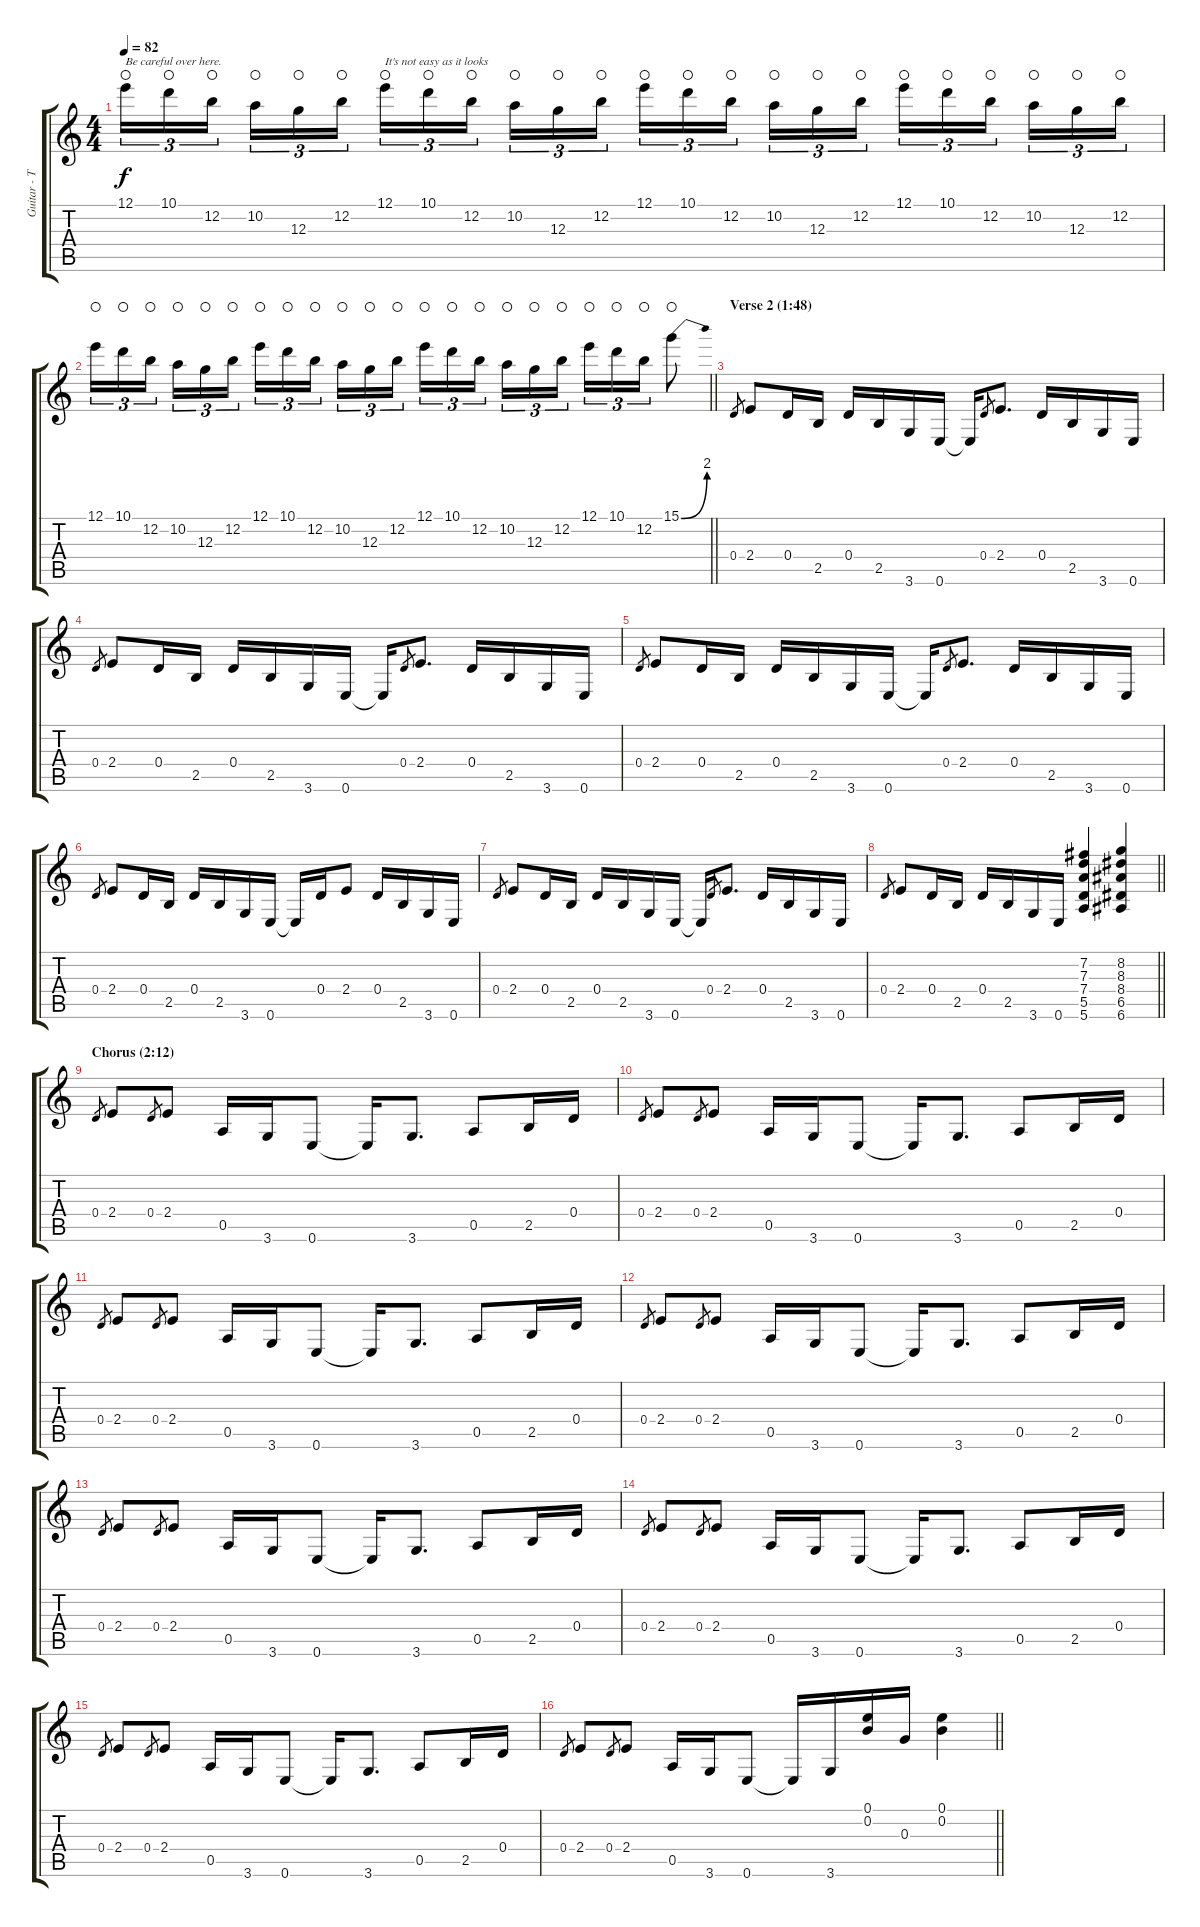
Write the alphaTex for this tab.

\track ("Guitar - Tom" "Guitar - T") {instrument distortionguitar}
\staff {score tabs}
\tuning (E4 B3 G3 D3 A2 E2) {hide}
\ts (4 4)
\tempo 82
\clef g2
\ks c
12.1.16{tu (3 2) txt "Be careful over here." dy f waho} 10.1.16{tu (3 2) waho} 12.2.16{tu (3 2) waho beam splitsecondary} 10.2.16{tu (3 2) waho} 12.3.16{tu (3 2) waho} 12.2.16{tu (3 2) waho} 12.1.16{tu (3 2) txt "It's not easy as it looks" waho} 10.1.16{tu (3 2) waho} 12.2.16{tu (3 2) waho beam splitsecondary} 10.2.16{tu (3 2) waho} 12.3.16{tu (3 2) waho} 12.2.16{tu (3 2) waho} 12.1.16{tu (3 2) waho} 10.1.16{tu (3 2) waho} 12.2.16{tu (3 2) waho beam splitsecondary} 10.2.16{tu (3 2) waho} 12.3.16{tu (3 2) waho} 12.2.16{tu (3 2) waho} 12.1.16{tu (3 2) waho} 10.1.16{tu (3 2) waho} 12.2.16{tu (3 2) waho beam splitsecondary} 10.2.16{tu (3 2) waho} 12.3.16{tu (3 2) waho} 12.2.16{tu (3 2) waho} |
\barLineRight lightlight
12.1.16{tu (3 2) waho} 10.1.16{tu (3 2) waho} 12.2.16{tu (3 2) waho beam splitsecondary} 10.2.16{tu (3 2) waho} 12.3.16{tu (3 2) waho} 12.2.16{tu (3 2) waho} 12.1.16{tu (3 2) waho} 10.1.16{tu (3 2) waho} 12.2.16{tu (3 2) waho beam splitsecondary} 10.2.16{tu (3 2) waho} 12.3.16{tu (3 2) waho} 12.2.16{tu (3 2) waho} 12.1.16{tu (3 2) waho} 10.1.16{tu (3 2) waho} 12.2.16{tu (3 2) waho beam splitsecondary} 10.2.16{tu (3 2) waho} 12.3.16{tu (3 2) waho} 12.2.16{tu (3 2) waho} 12.1.16{tu (3 2) waho} 10.1.16{tu (3 2) waho} 12.2.16{tu (3 2) waho} 15.1{be (bend 0 0 60 8)}.8{waho} |
\section ("" "Verse 2 (1:48)")
0.4.8{gr} 2.4.8 0.4.16 2.5.16 0.4.16 2.5.16 3.6.16 0.6.16 0.6{t}.16 0.4.8{gr} 2.4.8{d} 0.4.16 2.5.16 3.6.16 0.6.16 |
0.4.8{gr} 2.4.8 0.4.16 2.5.16 0.4.16 2.5.16 3.6.16 0.6.16 0.6{t}.16 0.4.8{gr} 2.4.8{d} 0.4.16 2.5.16 3.6.16 0.6.16 |
0.4.8{gr} 2.4.8 0.4.16 2.5.16 0.4.16 2.5.16 3.6.16 0.6.16 0.6{t}.16 0.4.8{gr} 2.4.8{d} 0.4.16 2.5.16 3.6.16 0.6.16 |
0.4.8{gr} 2.4.8 0.4.16 2.5.16 0.4.16 2.5.16 3.6.16 0.6.16 0.6{t}.16 0.4.16 2.4.8 0.4.16 2.5.16 3.6.16 0.6.16 |
0.4.8{gr} 2.4.8 0.4.16 2.5.16 0.4.16 2.5.16 3.6.16 0.6.16 0.6{t}.16 0.4.8{gr} 2.4.8{d} 0.4.16 2.5.16 3.6.16 0.6.16 |
\barLineRight lightlight
0.4.8{gr} 2.4.8 0.4.16 2.5.16 0.4.16 2.5.16 3.6.16 0.6.16 (7.2 7.3 7.4 5.5 5.6).4 (8.2 8.3 8.4 6.5 6.6).4 |
\section ("" "Chorus (2:12)")
0.4.8{gr} 2.4.8 0.4.8{gr} 2.4.8 0.5.16 3.6.16 0.6.8 0.6{t}.16 3.6.8{d} 0.5.8 2.5.16 0.4.16 |
0.4.8{gr} 2.4.8 0.4.8{gr} 2.4.8 0.5.16 3.6.16 0.6.8 0.6{t}.16 3.6.8{d} 0.5.8 2.5.16 0.4.16 |
0.4.8{gr} 2.4.8 0.4.8{gr} 2.4.8 0.5.16 3.6.16 0.6.8 0.6{t}.16 3.6.8{d} 0.5.8 2.5.16 0.4.16 |
0.4.8{gr} 2.4.8 0.4.8{gr} 2.4.8 0.5.16 3.6.16 0.6.8 0.6{t}.16 3.6.8{d} 0.5.8 2.5.16 0.4.16 |
0.4.8{gr} 2.4.8 0.4.8{gr} 2.4.8 0.5.16 3.6.16 0.6.8 0.6{t}.16 3.6.8{d} 0.5.8 2.5.16 0.4.16 |
0.4.8{gr} 2.4.8 0.4.8{gr} 2.4.8 0.5.16 3.6.16 0.6.8 0.6{t}.16 3.6.8{d} 0.5.8 2.5.16 0.4.16 |
0.4.8{gr} 2.4.8 0.4.8{gr} 2.4.8 0.5.16 3.6.16 0.6.8 0.6{t}.16 3.6.8{d} 0.5.8 2.5.16 0.4.16 |
\barLineRight lightlight
0.4.8{gr} 2.4.8 0.4.8{gr} 2.4.8 0.5.16 3.6.16 0.6.8 0.6{t}.16 3.6.16 (0.1 0.2).16 0.3.16 (0.1 0.2).4
